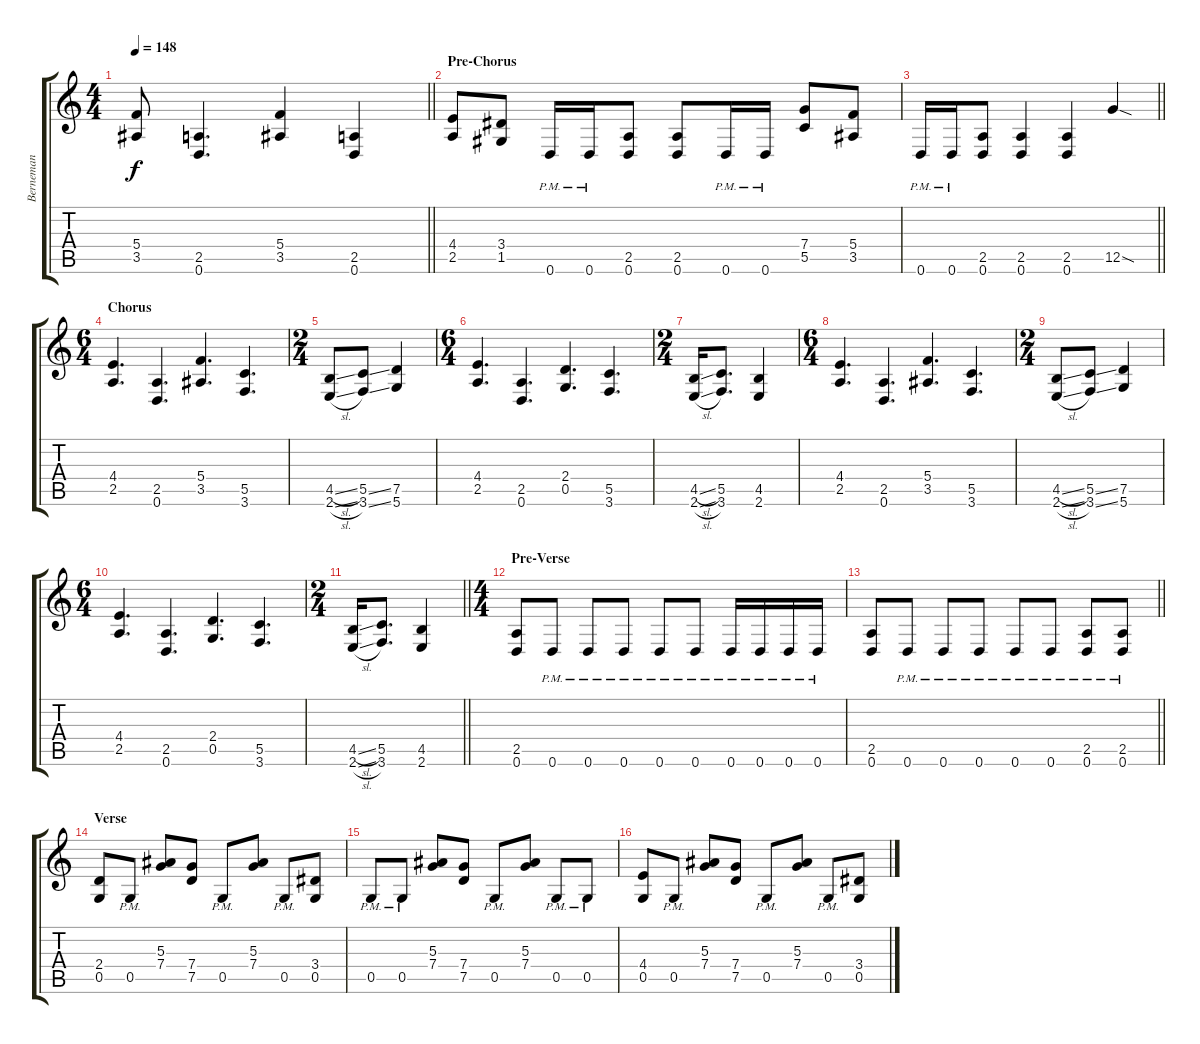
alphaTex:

\track ("Berneman" "Berneman") {instrument overdrivenguitar}
\staff {score tabs}
\tuning (D4 A3 F3 C3 G2 D2) {hide}
\ts (4 4)
\tempo 148
\clef g2
\barLineRight lightlight
\ks c
(5.4{t} 3.5{t}).8{dy f} (2.5 0.6).4{d} (5.4 3.5).4 (2.5 0.6).4 |
\section ("" "Pre-Chorus")
(4.4 2.5).8 (3.4 1.5).8 0.6{pm}.16 0.6{pm}.16 (2.5 0.6).8 (2.5 0.6).8 0.6{pm}.16 0.6{pm}.16 (7.4 5.5).8 (5.4 3.5).8 |
\barLineRight lightlight
0.6{pm}.16 0.6{pm}.16 (2.5 0.6).8 (2.5 0.6).4 (2.5 0.6).4 12.5{sod}.4 |
\ts (6 4)
\section ("" "Chorus")
(4.4 2.5).4{d} (2.5 0.6).4{d} (5.4 3.5).4{d} (5.5 3.6).4{d} |
\ts (2 4)
(4.5{sl} 2.6{sl}).8 (5.5{ss} 3.6{ss}).8 (7.5 5.6).4 |
\ts (6 4)
(4.4 2.5).4{d} (2.5 0.6).4{d} (2.4 0.5).4{d} (5.5 3.6).4{d} |
\ts (2 4)
(4.5{sl} 2.6{sl}).16 (5.5 3.6).8{d} (4.5 2.6).4 |
\ts (6 4)
(4.4 2.5).4{d} (2.5 0.6).4{d} (5.4 3.5).4{d} (5.5 3.6).4{d} |
\ts (2 4)
(4.5{sl} 2.6{sl}).8 (5.5{ss} 3.6{ss}).8 (7.5 5.6).4 |
\ts (6 4)
(4.4 2.5).4{d} (2.5 0.6).4{d} (2.4 0.5).4{d} (5.5 3.6).4{d} |
\ts (2 4)
\barLineRight lightlight
(4.5{sl} 2.6{sl}).16 (5.5 3.6).8{d} (4.5 2.6).4 |
\ts (4 4)
\section ("" "Pre-Verse")
(2.5 0.6).8 0.6{pm}.8 0.6{pm}.8 0.6{pm}.8 0.6{pm}.8 0.6{pm}.8 0.6{pm}.16 0.6{pm}.16 0.6{pm}.16 0.6{pm}.16 |
\barLineRight lightlight
(2.5 0.6).8 0.6{pm}.8 0.6{pm}.8 0.6{pm}.8 0.6{pm}.8 0.6{pm}.8 (2.5{pm} 0.6{pm}).8 (2.5{pm} 0.6{pm}).8 |
\section ("" "Verse")
(2.4 0.5).8 0.5{pm}.8 (5.3 7.4).8 (7.4 7.5).8 0.5{pm}.8 (5.3 7.4).8 0.5{pm}.8 (3.4 0.5).8 |
0.5{pm}.8 0.5{pm}.8 (5.3 7.4).8 (7.4 7.5).8 0.5{pm}.8 (5.3 7.4).8 0.5{pm}.8 0.5{pm}.8 |
(4.4 0.5).8 0.5{pm}.8 (5.3 7.4).8 (7.4 7.5).8 0.5{pm}.8 (5.3 7.4).8 0.5{pm}.8 (3.4 0.5).8
